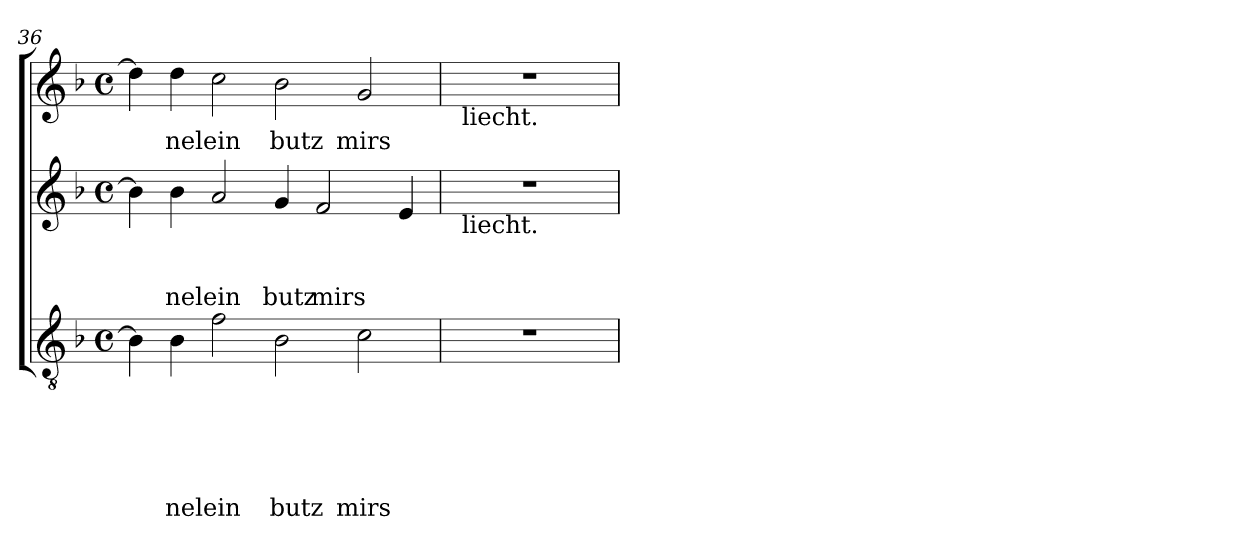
**kern	**text	**text	**text	**text	**text	**text	**kern	**text	**text	**text	**kern	**text
*part3	*part3	*part3	*part3	*part3	*part3	*part3	*part2	*part2	*part2	*part2	*part1	*part1
*staff3	*staff3	*staff3	*staff3	*staff3	*staff3	*staff3	*staff2	*staff2	*staff2	*staff2	*staff1	*staff1
!!LO:LB:g=z
*clefGv2	*	*	*	*	*	*	*clefG2	*	*	*	*clefG2	*
*k[b-]	*	*	*	*	*	*	*k[b-]	*	*	*	*k[b-]	*
*F:	*	*	*	*	*	*	*F:	*	*	*	*F:	*
*M4/4	*	*	*	*	*	*	*M4/4	*	*	*	*M4/4	*
*met(c)	*	*	*	*	*	*	*met(c)	*	*	*	*met(c)	*
=36	=36	=36	=36	=36	=36	=36	=36	=36	=36	=36	=36	=36
4B-\]	.	.	.	.	.	.	4b-\]	.	.	.	4dd\]	.
!	!	!	!	!	!	!LO:LY:b	!	!	!	!LO:LY:b	!	!LO:LY:b
4B-\	.	.	.	.	.	nelein	4b-\	.	.	nelein	4dd\	nelein
2f\	.	.	.	.	.	.	2a/	.	.	.	2cc\	.
!	!	!	!	!	!	!LO:LY:b	!	!	!	!LO:LY:b	!	!LO:LY:b
2B-\	.	.	.	.	.	butz	4g/	.	.	butz	2b-\	butz
!	!	!	!	!	!	!	!	!	!	!LO:LY:b	!	!
.	.	.	.	.	.	.	2f/	.	.	mirs	.	.
!	!	!	!	!	!	!LO:LY:b	!	!	!	!	!	!LO:LY:b
2c\	.	.	.	.	.	mirs	.	.	.	.	2g/	mirs
.	.	.	.	.	.	.	4e/	.	.	.	.	.
=37	=37	=37	=37	=37	=37	=37	=37	=37	=37	=37	=37	=37
*	*	*	*	*	*	*	*^	*	*	*	*^	*
1r	.	.	.	.	.	.	1r	32.ryy	.	.	.	1r	32.ryy	.
!	!	!	!	!	!	!	!	!	!	!	!	!	!LO:TX:b:t=liecht.	!
!	!	!	!	!	!	!	!	!LO:TX:b:t=liecht.	!	!	!	!	!	!
.	.	.	.	.	.	.	.	2ryy	.	.	.	.	2ryy	.
.	.	.	.	.	.	.	.	4ryy	.	.	.	.	4ryy	.
.	.	.	.	.	.	.	.	8ryy	.	.	.	.	8ryy	.
.	.	.	.	.	.	.	.	16ryy	.	.	.	.	16ryy	.
.	.	.	.	.	.	.	.	64ryy	.	.	.	.	64ryy	.
*	*	*	*	*	*	*	*v	*v	*	*	*	*	*	*
*	*	*	*	*	*	*	*	*	*	*	*v	*v	*
=	=	=	=	=	=	=	=	=	=	=	=	=
*-	*-	*-	*-	*-	*-	*-	*-	*-	*-	*-	*-	*-
